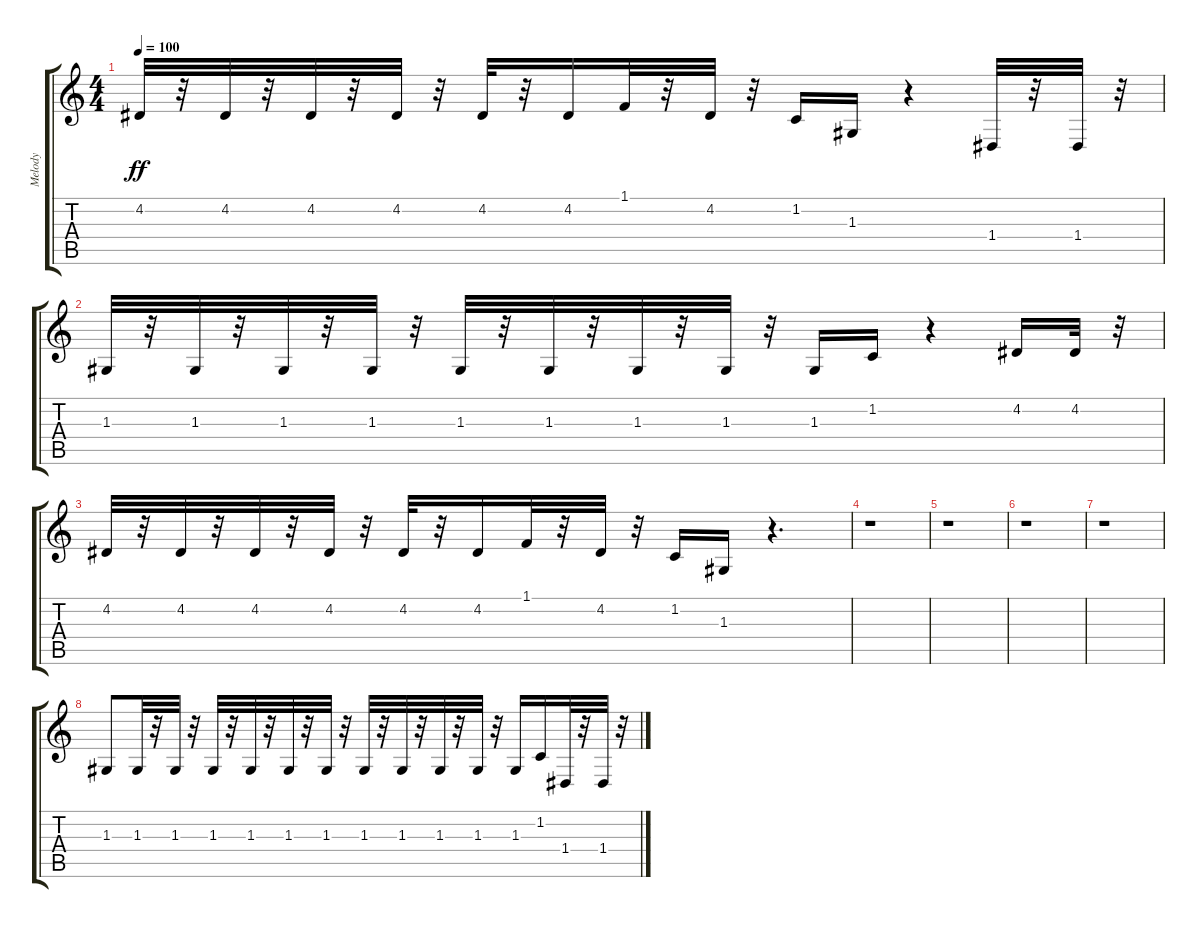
\track ("Melody" "Melody") {instrument flute}
\staff {score tabs}
\tuning (E4 B3 G3 D3 A2 E2) {hide}
\ts (4 4)
\tempo 100
\clef g2
\ks c
4.2.32{dy ff} r.32 4.2.32 r.32 4.2.32 r.32 4.2.32 r.32 4.2.32 r.32 4.2.16 1.1.32 r.32 4.2.32 r.32 1.2.16 1.3.16 r.4 1.4.32 r.32 1.4.32 r.32 |
1.3.32 r.32 1.3.32 r.32 1.3.32 r.32 1.3.32 r.32 1.3.32 r.32 1.3.32 r.32 1.3.32 r.32 1.3.32 r.32 1.3.16 1.2.16 r.4 4.2.16 4.2.32 r.32 |
4.2.32 r.32 4.2.32 r.32 4.2.32 r.32 4.2.32 r.32 4.2.32 r.32 4.2.16 1.1.32 r.32 4.2.32 r.32 1.2.16 1.3.16 r.4{d} |
r.1 |
r.1 |
r.1 |
r.1 |
1.3.8 1.3.32 r.32 1.3.32 r.32 1.3.32 r.32 1.3.32 r.32 1.3.32 r.32 1.3.32 r.32 1.3.32 r.32 1.3.32 r.32 1.3.32 r.32 1.3.32 r.32 1.3.16 1.2.16 1.4.32 r.32 1.4.32 r.32
